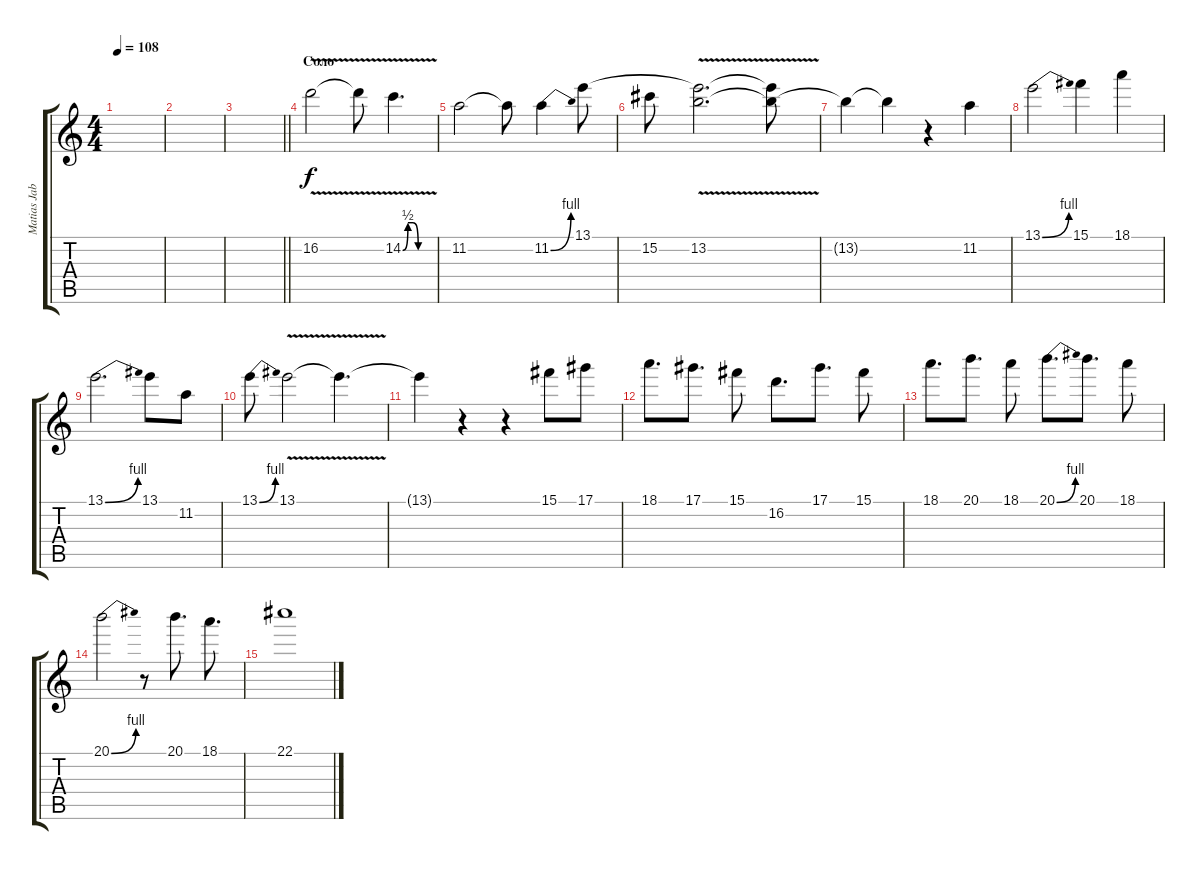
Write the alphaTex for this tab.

\track ("Matias Jabs" "Matias Jab") {instrument overdrivenguitar}
\staff {score tabs}
\tuning (Eb4 Bb3 Gb3 Db3 Ab2 Eb2) {hide}
\ts (4 4)
\tempo 108
\clef g2
\ks c
|
|
\barLineRight lightlight
|
\section ("" "Cоло")
16.2{v}.2 16.2{t}.8 14.2{be (custom 0 0 10 2 20 2 30 0 60 0) v}.4{d} |
11.2.2 11.2{t}.8 11.2{be (bend 0 0 60 4)}.4 13.1.8 |
15.2.8 (13.1{t} 13.2{v}).2{d} (13.1{t} 13.2{t}).8 |
13.2{t}.4 13.2{t}.4 r.4 11.2.4 |
13.1{be (bend 0 0 60 4)}.2 15.1.4 18.1.4 |
13.1{be (bend 0 0 60 4)}.2{d} 13.1.8 11.2.8 |
13.1{be (bend 0 0 60 4)}.8 13.1{v}.2 13.1{t}.4{d} |
13.1{t}.4 r.4 r.4 15.1.8 17.1.8 |
18.1.8{d} 17.1.8{d} 15.1.8 16.2.8{d} 17.1.8{d} 15.1.8 |
18.1.8{d} 20.1.8{d} 18.1.8 20.1{be (bend 0 0 60 4)}.8{d} 20.1.8{d} 18.1.8 |
20.1{be (bend 0 0 60 4)}.2 r.8 20.1.8{d} 18.1.8{d} |
22.1.1
